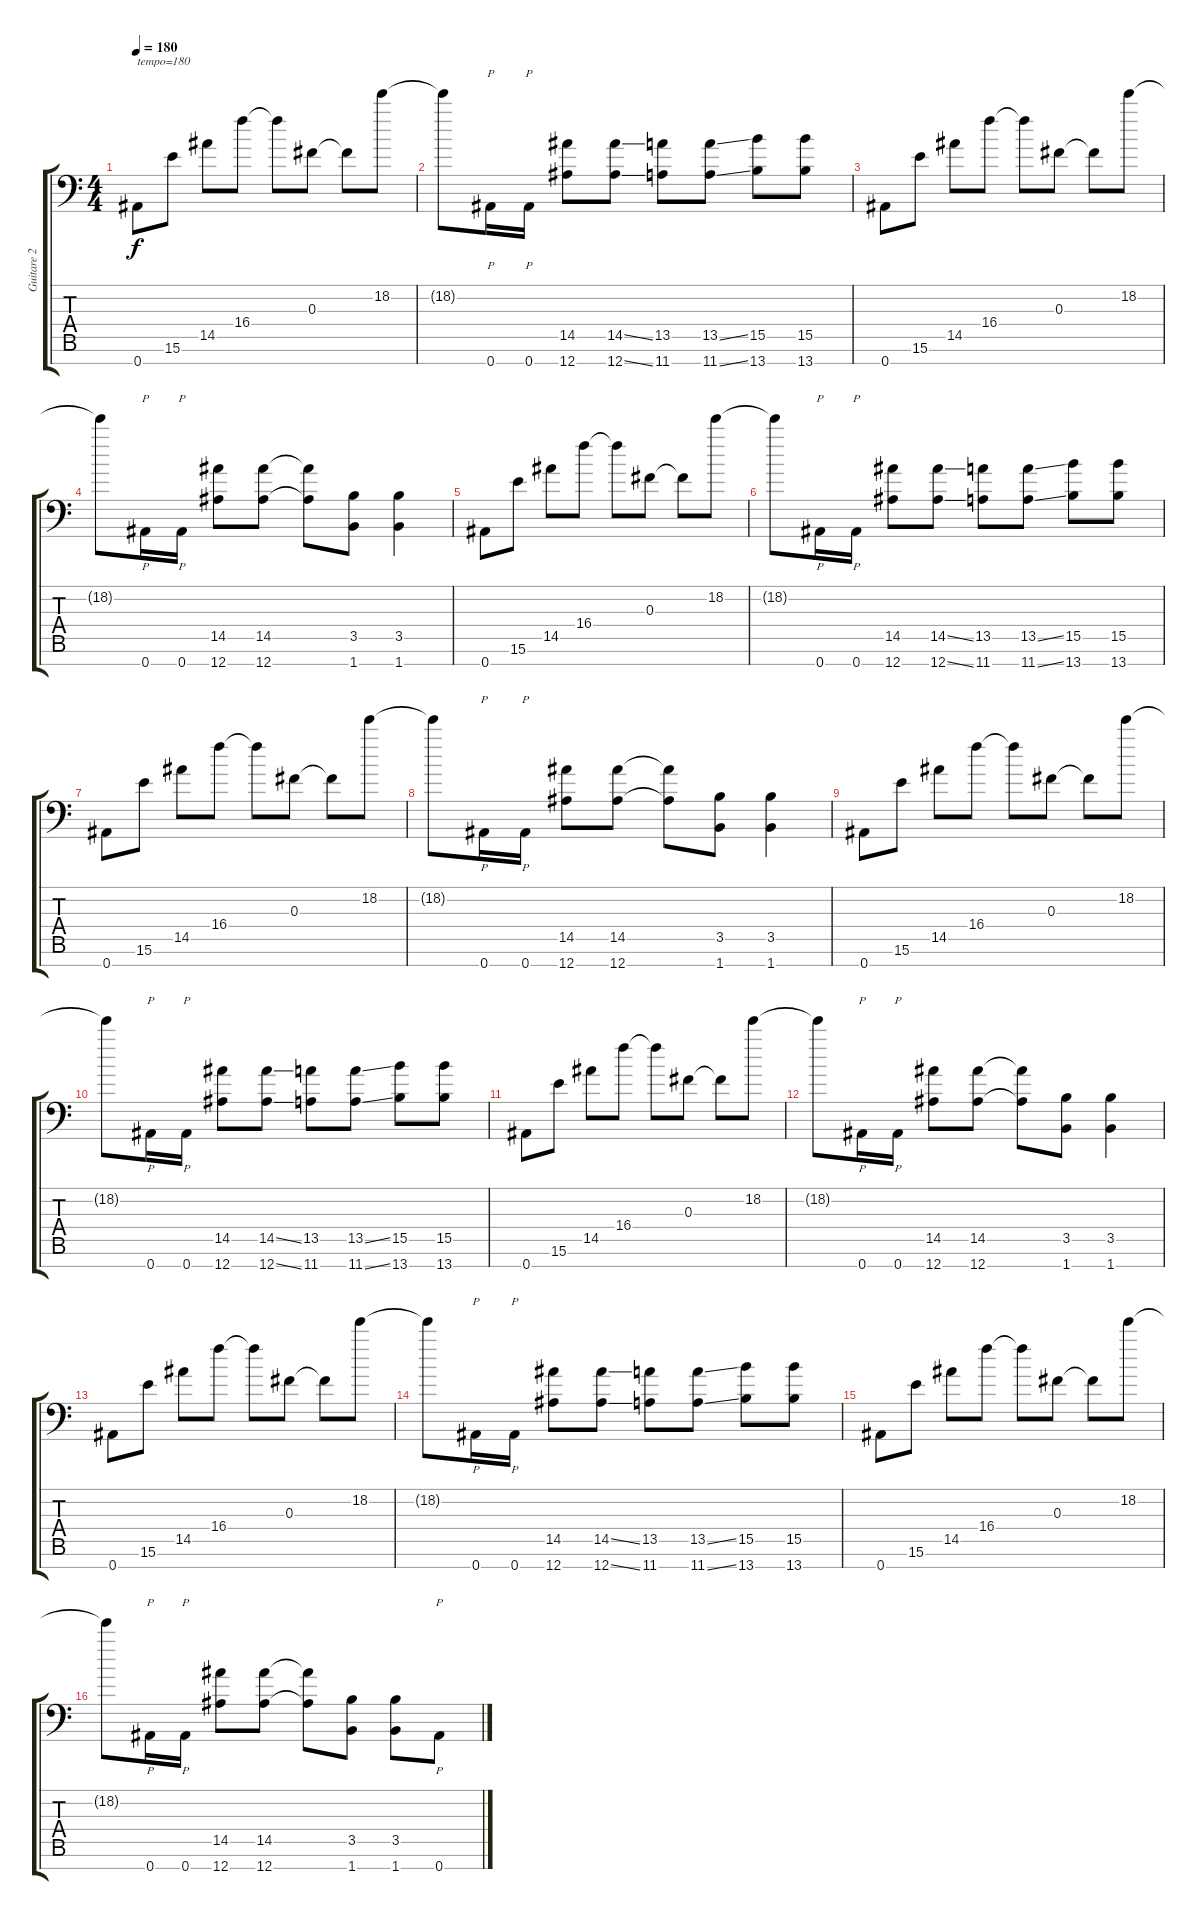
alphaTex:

\track ("Guitare 2" "Guitare 2") {instrument distortionguitar}
\staff {score tabs}
\tuning (Eb4 Bb3 Gb3 Db3 Ab2 Db2 Bb1) {hide}
\ts (4 4)
\tempo 180
\clef f4
\ks c
0.7.8{txt "tempo=180" dy f instrument distortionguitar} 15.6.8 14.5.8 16.4.8 16.4{t}.8 0.3.8 0.3{t}.8 18.2.8 |
18.2{t}.8 0.7.16{p} 0.7.16{p} (14.5 12.7).8 (14.5{ss} 12.7{ss}).8 (13.5 11.7).8 (13.5{ss} 11.7{ss}).8 (15.5 13.7).8 (15.5 13.7).8 |
0.7.8 15.6.8 14.5.8 16.4.8 16.4{t}.8 0.3.8 0.3{t}.8 18.2.8 |
18.2{t}.8 0.7.16{p} 0.7.16{p} (14.5 12.7).8 (14.5 12.7).8 (14.5{t} 12.7{t}).8 (3.5 1.7).8 (3.5 1.7).4 |
0.7.8 15.6.8 14.5.8 16.4.8 16.4{t}.8 0.3.8 0.3{t}.8 18.2.8 |
18.2{t}.8 0.7.16{p} 0.7.16{p} (14.5 12.7).8 (14.5{ss} 12.7{ss}).8 (13.5 11.7).8 (13.5{ss} 11.7{ss}).8 (15.5 13.7).8 (15.5 13.7).8 |
0.7.8 15.6.8 14.5.8 16.4.8 16.4{t}.8 0.3.8 0.3{t}.8 18.2.8 |
18.2{t}.8 0.7.16{p} 0.7.16{p} (14.5 12.7).8 (14.5 12.7).8 (14.5{t} 12.7{t}).8 (3.5 1.7).8 (3.5 1.7).4 |
0.7.8 15.6.8 14.5.8 16.4.8 16.4{t}.8 0.3.8 0.3{t}.8 18.2.8 |
18.2{t}.8 0.7.16{p} 0.7.16{p} (14.5 12.7).8 (14.5{ss} 12.7{ss}).8 (13.5 11.7).8 (13.5{ss} 11.7{ss}).8 (15.5 13.7).8 (15.5 13.7).8 |
0.7.8 15.6.8 14.5.8 16.4.8 16.4{t}.8 0.3.8 0.3{t}.8 18.2.8 |
18.2{t}.8 0.7.16{p} 0.7.16{p} (14.5 12.7).8 (14.5 12.7).8 (14.5{t} 12.7{t}).8 (3.5 1.7).8 (3.5 1.7).4 |
0.7.8 15.6.8 14.5.8 16.4.8 16.4{t}.8 0.3.8 0.3{t}.8 18.2.8 |
18.2{t}.8 0.7.16{p} 0.7.16{p} (14.5 12.7).8 (14.5{ss} 12.7{ss}).8 (13.5 11.7).8 (13.5{ss} 11.7{ss}).8 (15.5 13.7).8 (15.5 13.7).8 |
0.7.8 15.6.8 14.5.8 16.4.8 16.4{t}.8 0.3.8 0.3{t}.8 18.2.8 |
18.2{t}.8 0.7.16{p} 0.7.16{p} (14.5 12.7).8 (14.5 12.7).8 (14.5{t} 12.7{t}).8 (3.5 1.7).8 (3.5 1.7).8 0.7.8{p}
